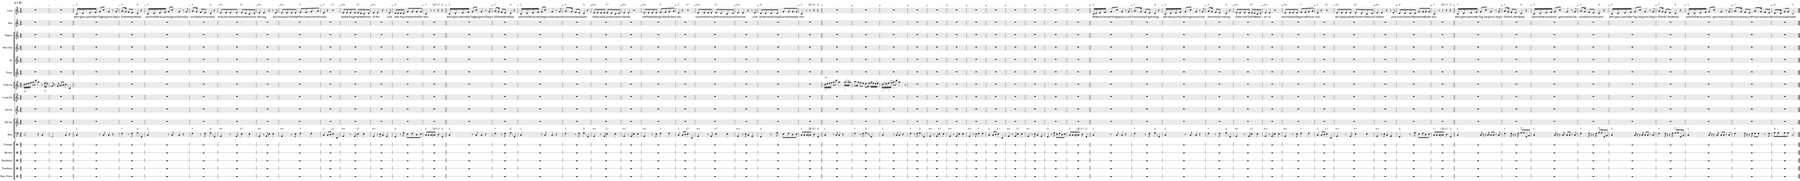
**kern	**kern	**kern	**kern	**kern	**kern	**harte	**kern	**kern	**kern	**kern	**kern	**kern	**kern	**kern	**kern	**kern	**text	**harte
*part16	*part15	*part14	*part13	*part12	*part11	*part11	*part10	*part9	*part8	*part7	*part6	*part5	*part4	*part3	*part2	*part1	*part1	*part1
*staff16	*staff15	*staff14	*staff13	*staff12	*staff11	*	*staff10	*staff9	*staff8	*staff7	*staff6	*staff5	*staff4	*staff3	*staff2	*staff1	*staff1	*
*I"Bass Drum	*I"Tamburin	*I"Holzblock	*I"Becken	*I"Triangel	*I"Bass	*	*I"Rh-Git	*I"Kl-Git	*I"Lead-Git	*I"VNI-Git	*I"Tenor	*I"Alt	*I"Mez-Sop	*I"Sopran	*I"Satz	*I"Lied	*	*
*I'B. Dr.	*I'Tamb.	*I'Hlz.bl.	*I'Bkn.	*I'Trgl.	*I'Bass	*	*I'Rh-G	*I'Kl-G	*I'Lead	*I'VNI	*I'T	*I'A	*I'Mzs	*I'S	*I'Satz	*I'L	*	*
*stria1	*stria1	*stria1	*stria1	*stria1	*	*	*	*	*	*	*	*	*	*	*	*	*	*
*clefX	*clefX	*clefX	*clefX	*clefX	*clefFv4	*	*clefGv2	*clefGv2	*clefGv2	*clefGv2	*clefGv2	*clefG2	*clefG2	*clefG2	*clefG2	*clefG2	*	*
*k[]	*k[]	*k[]	*k[]	*k[]	*k[]	*	*k[]	*k[]	*k[]	*k[]	*k[]	*k[]	*k[]	*k[]	*k[]	*k[]	*	*
*M4/4	*M4/4	*M4/4	*M4/4	*M4/4	*M4/4	*	*M4/4	*M4/4	*M4/4	*M4/4	*M4/4	*M4/4	*M4/4	*M4/4	*M4/4	*M4/4	*	*
*MM95	*MM95	*MM95	*MM95	*MM95	*MM95	*	*MM95	*MM95	*MM95	*MM95	*MM95	*MM95	*MM95	*MM95	*MM95	*MM95	*	*
=1	=1	=1	=1	=1	=1	=1	=1	=1	=1	=1	=1	=1	=1	=1	=1	=1	=1	=1
1r	1r	1r	1r	1r	2CC/	.	1r	1r	1r	16c<\LL	1r	1r	1r	1r	1r	1r	.	.
.	.	.	.	.	.	.	.	.	.	16d\	.	.	.	.	.	.	.	.
.	.	.	.	.	.	.	.	.	.	16e\	.	.	.	.	.	.	.	.
.	.	.	.	.	.	.	.	.	.	16f\JJ	.	.	.	.	.	.	.	.
.	.	.	.	.	.	.	.	.	.	8g\L	.	.	.	.	.	.	.	.
.	.	.	.	.	.	.	.	.	.	8cc\J	.	.	.	.	.	.	.	.
.	.	.	.	.	4r	.	.	.	.	4g\	.	.	.	.	.	.	.	.
.	.	.	.	.	4CC/	.	.	.	.	8r	.	.	.	.	.	.	.	.
.	.	.	.	.	.	.	.	.	.	(16e<\LL	.	.	.	.	.	.	.	.
.	.	.	.	.	.	.	.	.	.	16d\JJ)	.	.	.	.	.	.	.	.
=2	=2	=2	=2	=2	=2	=2	=2	=2	=2	=2	=2	=2	=2	=2	=2	=2	=2	=2
1r	1r	1r	1r	1r	2GGG/	.	1r	1r	1r	16G/	1r	1r	1r	1r	1r	1r	.	.
.	.	.	.	.	.	.	.	.	.	8r	.	.	.	.	.	.	.	.
.	.	.	.	.	.	.	.	.	.	16G/	.	.	.	.	.	.	.	.
.	.	.	.	.	.	.	.	.	.	8A/L	.	.	.	.	.	.	.	.
.	.	.	.	.	.	.	.	.	.	8B/J	.	.	.	.	.	.	.	.
.	.	.	.	.	4CC/	.	.	.	.	4c\	.	.	.	.	.	.	.	.
.	.	.	.	.	4r	.	.	.	.	4C/	.	.	.	.	.	.	.	.
=3||	=3||	=3||	=3||	=3||	=3||	=3||	=3||	=3||	=3||	=3||	=3||	=3||	=3||	=3||	=3||	=3||	=3||	=3||
!	!	!	!	!	!	!	!	!	!	!	!	!	!	!	!	!	!LO:LY:b	!
1r	1r	1r	1r	1r	4CC/	C:maj	1r	1r	1r	1r	1r	1r	1r	1r	1r	16c/LL	Mor-	C:maj
!	!	!	!	!	!	!	!	!	!	!	!	!	!	!	!	!	!LO:LY:b	!
.	.	.	.	.	.	.	.	.	.	.	.	.	.	.	.	16d/	-gens,	.
!	!	!	!	!	!	!	!	!	!	!	!	!	!	!	!	!	!LO:LY:b	!
.	.	.	.	.	.	.	.	.	.	.	.	.	.	.	.	16e/	wenn	.
!	!	!	!	!	!	!	!	!	!	!	!	!	!	!	!	!	!LO:LY:b	!
.	.	.	.	.	.	.	.	.	.	.	.	.	.	.	.	16f/JJ	der	.
!	!	!	!	!	!	!	!	!	!	!	!	!	!	!	!	!	!LO:LY:b	!
.	.	.	.	.	8r	.	.	.	.	.	.	.	.	.	.	8g/L	Tag	.
!	!	!	!	!	!	!	!	!	!	!	!	!	!	!	!	!	!LO:LY:b	!
.	.	.	.	.	8CC/	.	.	.	.	.	.	.	.	.	.	8cc/J	be-	.
!	!	!	!	!	!	!	!	!	!	!	!	!	!	!	!	!	!LO:LY:b	!
.	.	.	.	.	4CC/	.	.	.	.	.	.	.	.	.	.	4g/	-ginnt,	.
.	.	.	.	.	4r	.	.	.	.	.	.	.	.	.	.	8r	.	.
!	!	!	!	!	!	!	!	!	!	!	!	!	!	!	!	!	!LO:LY:b	!
.	.	.	.	.	.	.	.	.	.	.	.	.	.	.	.	8g/	fieg'n	.
=4	=4	=4	=4	=4	=4	=4	=4	=4	=4	=4	=4	=4	=4	=4	=4	=4	=4	=4
!	!	!	!	!	!	!	!	!	!	!	!	!	!	!	!	!	!LO:LY:b	!
1r	1r	1r	1r	1r	4FF\	F:maj	1r	1r	1r	1r	1r	1r	1r	1r	1r	8.a/L	El-	F:maj
!	!	!	!	!	!	!	!	!	!	!	!	!	!	!	!	!	!LO:LY:b	!
.	.	.	.	.	.	.	.	.	.	.	.	.	.	.	.	16g/Jk	-fen	.
!	!	!	!	!	!	!	!	!	!	!	!	!	!	!	!	!	!LO:LY:b	!
.	.	.	.	.	8r	.	.	.	.	.	.	.	.	.	.	8f/L	in	.
!	!	!	!	!	!	!	!	!	!	!	!	!	!	!	!	!	!LO:LY:b	!
.	.	.	.	.	8FF\	.	.	.	.	.	.	.	.	.	.	8e/J	den	.
!	!	!	!	!	!	!	!	!	!	!	!	!	!	!	!	!	!LO:LY:b	!
.	.	.	.	.	4GG\	G:maj	.	.	.	.	.	.	.	.	.	4d/	Wald,	G:maj
.	.	.	.	.	4GGG/	.	.	.	.	.	.	.	.	.	.	4r	.	.
=5	=5	=5	=5	=5	=5	=5	=5	=5	=5	=5	=5	=5	=5	=5	=5	=5	=5	=5
!	!	!	!	!	!	!	!	!	!	!	!	!	!	!	!	!	!LO:LY:b	!
1r	1r	1r	1r	1r	4CC/	C:maj	1r	1r	1r	1r	1r	1r	1r	1r	1r	16c/LL	sam-	C:maj
!	!	!	!	!	!	!	!	!	!	!	!	!	!	!	!	!	!LO:LY:b	!
.	.	.	.	.	.	.	.	.	.	.	.	.	.	.	.	16d/	-meln	.
!	!	!	!	!	!	!	!	!	!	!	!	!	!	!	!	!	!LO:LY:b	!
.	.	.	.	.	.	.	.	.	.	.	.	.	.	.	.	16e/	Kräu-	.
!	!	!	!	!	!	!	!	!	!	!	!	!	!	!	!	!	!LO:LY:b	!
.	.	.	.	.	.	.	.	.	.	.	.	.	.	.	.	16f/JJ	-ter	.
!	!	!	!	!	!	!	!	!	!	!	!	!	!	!	!	!	!LO:LY:b	!
.	.	.	.	.	8r	.	.	.	.	.	.	.	.	.	.	8g/L	ein	.
!	!	!	!	!	!	!	!	!	!	!	!	!	!	!	!	!	!LO:LY:b	!
.	.	.	.	.	8CC/	.	.	.	.	.	.	.	.	.	.	8cc/J	ge-	.
!	!	!	!	!	!	!	!	!	!	!	!	!	!	!	!	!	!LO:LY:b	!
.	.	.	.	.	4CC/	.	.	.	.	.	.	.	.	.	.	4g/	-schwind,	.
.	.	.	.	.	4r	.	.	.	.	.	.	.	.	.	.	8r	.	.
!	!	!	!	!	!	!	!	!	!	!	!	!	!	!	!	!	!LO:LY:b	!
.	.	.	.	.	.	.	.	.	.	.	.	.	.	.	.	8g/	be-	.
=6	=6	=6	=6	=6	=6	=6	=6	=6	=6	=6	=6	=6	=6	=6	=6	=6	=6	=6
!	!	!	!	!	!	!	!	!	!	!	!	!	!	!	!	!	!LO:LY:b	!
1r	1r	1r	1r	1r	4FF\	F:maj	1r	1r	1r	1r	1r	1r	1r	1r	1r	8.a/L	-vor	F:maj
!	!	!	!	!	!	!	!	!	!	!	!	!	!	!	!	!	!LO:LY:b	!
.	.	.	.	.	.	.	.	.	.	.	.	.	.	.	.	16g/Jk	die	.
!	!	!	!	!	!	!	!	!	!	!	!	!	!	!	!	!	!LO:LY:b	!
.	.	.	.	.	8r	.	.	.	.	.	.	.	.	.	.	8f/L	Son-	.
!	!	!	!	!	!	!	!	!	!	!	!	!	!	!	!	!	!LO:LY:b	!
.	.	.	.	.	8FF\	.	.	.	.	.	.	.	.	.	.	8e/J	-ne	.
!	!	!	!	!	!	!	!	!	!	!	!	!	!	!	!	!	!LO:LY:b	!
.	.	.	.	.	4GG\	G:maj	.	.	.	.	.	.	.	.	.	4d/	strahlt.	G:maj
.	.	.	.	.	4GGG/	.	.	.	.	.	.	.	.	.	.	4r	.	.
=7	=7	=7	=7	=7	=7	=7	=7	=7	=7	=7	=7	=7	=7	=7	=7	=7	=7	=7
!	!	!	!	!	!	!LO:H:kt=m	!	!	!	!	!	!	!	!	!	!	!LO:LY:b	!LO:H:kt=m
1r	1r	1r	1r	1r	4AAA/	A:min	1r	1r	1r	1r	1r	1r	1r	1r	1r	8e/L	Kräu-	A:min
!	!	!	!	!	!	!	!	!	!	!	!	!	!	!	!	!	!LO:LY:b	!
.	.	.	.	.	.	.	.	.	.	.	.	.	.	.	.	8e/	-ter	.
!	!	!	!	!	!	!	!	!	!	!	!	!	!	!	!	!	!LO:LY:b	!
.	.	.	.	.	8r	.	.	.	.	.	.	.	.	.	.	8e/	sam-	.
!	!	!	!	!	!	!	!	!	!	!	!	!	!	!	!	!	!LO:LY:b	!
.	.	.	.	.	8AAA/	.	.	.	.	.	.	.	.	.	.	8e/J	-meln	.
!	!	!	!	!	!	!LO:H:kt=7	!	!	!	!	!	!	!	!	!	!	!LO:LY:b	!LO:H:kt=7
.	.	.	.	.	4EE'\	E:7	.	.	.	.	.	.	.	.	.	8e/L	soll-	E:7
!	!	!	!	!	!	!	!	!	!	!	!	!	!	!	!	!	!LO:LY:b	!
.	.	.	.	.	.	.	.	.	.	.	.	.	.	.	.	8d/	-te	.
!	!	!	!	!	!	!	!	!	!	!	!	!	!	!	!	!	!LO:LY:b	!
.	.	.	.	.	4EE'\	.	.	.	.	.	.	.	.	.	.	8c/	man	.
!	!	!	!	!	!	!	!	!	!	!	!	!	!	!	!	!	!LO:LY:b	!
.	.	.	.	.	.	.	.	.	.	.	.	.	.	.	.	8d/J	vor	.
=8	=8	=8	=8	=8	=8	=8	=8	=8	=8	=8	=8	=8	=8	=8	=8	=8	=8	=8
!	!	!	!	!	!	!LO:H:kt=m	!	!	!	!	!	!	!	!	!	!	!LO:LY:b	!LO:H:kt=m
1r	1r	1r	1r	1r	4AAA/	A:min	1r	1r	1r	1r	1r	1r	1r	1r	1r	4e/	Mit-	A:min
!	!	!	!	!	!	!	!	!	!	!	!	!	!	!	!	!	!LO:LY:b	!
.	.	.	.	.	8r	.	.	.	.	.	.	.	.	.	.	4e/	-tag,	.
.	.	.	.	.	8AAA/	.	.	.	.	.	.	.	.	.	.	.	.	.
.	.	.	.	.	4EE'\	.	.	.	.	.	.	.	.	.	.	4r	.	.
.	.	.	.	.	4EE'\	.	.	.	.	.	.	.	.	.	.	8r	.	.
!	!	!	!	!	!	!	!	!	!	!	!	!	!	!	!	!	!LO:LY:b	!
.	.	.	.	.	.	.	.	.	.	.	.	.	.	.	.	8e/	doch	.
=9	=9	=9	=9	=9	=9	=9	=9	=9	=9	=9	=9	=9	=9	=9	=9	=9	=9	=9
!	!	!	!	!	!	!LO:H:kt=m	!	!	!	!	!	!	!	!	!	!	!LO:LY:b	!LO:H:kt=m
1r	1r	1r	1r	1r	4AAA/	A:min	1r	1r	1r	1r	1r	1r	1r	1r	1r	8e/L	nass	A:min
!	!	!	!	!	!	!	!	!	!	!	!	!	!	!	!	!	!LO:LY:b	!
.	.	.	.	.	.	.	.	.	.	.	.	.	.	.	.	8e/	dür-	.
!	!	!	!	!	!	!	!	!	!	!	!	!	!	!	!	!	!LO:LY:b	!
.	.	.	.	.	8r	.	.	.	.	.	.	.	.	.	.	8e/	-fen	.
!	!	!	!	!	!	!	!	!	!	!	!	!	!	!	!	!	!LO:LY:b	!
.	.	.	.	.	8EE\	.	.	.	.	.	.	.	.	.	.	8e/J	die	.
!	!	!	!	!	!	!	!	!	!	!	!	!	!	!	!	!	!LO:LY:b	!
.	.	.	.	.	4FF'\	F:maj	.	.	.	.	.	.	.	.	.	8f/L	Pflan-	F:maj
!	!	!	!	!	!	!	!	!	!	!	!	!	!	!	!	!	!LO:LY:b	!
.	.	.	.	.	.	.	.	.	.	.	.	.	.	.	.	8f/	-zen	.
!	!	!	!	!	!	!	!	!	!	!	!	!	!	!	!	!	!LO:LY:b	!
.	.	.	.	.	4FF'\	.	.	.	.	.	.	.	.	.	.	8g/	nicht	.
!	!	!	!	!	!	!	!	!	!	!	!	!	!	!	!	!	!LO:LY:b	!
.	.	.	.	.	.	.	.	.	.	.	.	.	.	.	.	8a/J	mehr	.
=10	=10	=10	=10	=10	=10	=10	=10	=10	=10	=10	=10	=10	=10	=10	=10	=10	=10	=10
!	!	!	!	!	!	!	!	!	!	!	!	!	!	!	!	!	!LO:LY:b	!
1r	1r	1r	1r	1r	4CC/	C:maj	1r	1r	1r	1r	1r	1r	1r	1r	1r	4e/	sein,	C:maj
.	.	.	.	.	8CC/L	.	.	.	.	.	.	.	.	.	.	4r	.	.
.	.	.	.	.	8DD/J	.	.	.	.	.	.	.	.	.	.	.	.	.
!	!	!	!	!	!	!LO:H:kt=7	!	!	!	!	!	!	!	!	!	!	!	!LO:H:kt=7
.	.	.	.	.	4EE'\	E:7	.	.	.	.	.	.	.	.	.	2r	.	E:7
.	.	.	.	.	4EEE'/	.	.	.	.	.	.	.	.	.	.	.	.	.
=11	=11	=11	=11	=11	=11	=11	=11	=11	=11	=11	=11	=11	=11	=11	=11	=11	=11	=11
!	!	!	!	!	!	!LO:H:kt=m	!	!	!	!	!	!	!	!	!	!	!LO:LY:b	!LO:H:kt=m
1r	1r	1r	1r	1r	4AAA/	A:min	1r	1r	1r	1r	1r	1r	1r	1r	1r	8e/L	das	A:min
!	!	!	!	!	!	!	!	!	!	!	!	!	!	!	!	!	!LO:LY:b	!
.	.	.	.	.	.	.	.	.	.	.	.	.	.	.	.	8e/	be-	.
!	!	!	!	!	!	!	!	!	!	!	!	!	!	!	!	!	!LO:LY:b	!
.	.	.	.	.	8r	.	.	.	.	.	.	.	.	.	.	8e/	-fol-	.
!	!	!	!	!	!	!	!	!	!	!	!	!	!	!	!	!	!LO:LY:b	!
.	.	.	.	.	8AAA/	.	.	.	.	.	.	.	.	.	.	8e/J	-gen	.
!	!	!	!	!	!	!LO:H:kt=7	!	!	!	!	!	!	!	!	!	!	!LO:LY:b	!LO:H:kt=7
.	.	.	.	.	4EE'\	E:7	.	.	.	.	.	.	.	.	.	8e/L	al-	E:7
!	!	!	!	!	!	!	!	!	!	!	!	!	!	!	!	!	!LO:LY:b	!
.	.	.	.	.	.	.	.	.	.	.	.	.	.	.	.	8d/	-le	.
!	!	!	!	!	!	!	!	!	!	!	!	!	!	!	!	!	!LO:LY:b	!
.	.	.	.	.	4EE'\	.	.	.	.	.	.	.	.	.	.	8c/	klei-	.
!	!	!	!	!	!	!	!	!	!	!	!	!	!	!	!	!	!LO:LY:b	!
.	.	.	.	.	.	.	.	.	.	.	.	.	.	.	.	8d/J	-nen	.
=12	=12	=12	=12	=12	=12	=12	=12	=12	=12	=12	=12	=12	=12	=12	=12	=12	=12	=12
!	!	!	!	!	!	!LO:H:kt=m	!	!	!	!	!	!	!	!	!	!	!LO:LY:b	!LO:H:kt=m
1r	1r	1r	1r	1r	4AAA/	A:min	1r	1r	1r	1r	1r	1r	1r	1r	1r	4e/	El-	A:min
!	!	!	!	!	!	!	!	!	!	!	!	!	!	!	!	!	!LO:LY:b	!
.	.	.	.	.	8r	.	.	.	.	.	.	.	.	.	.	4e/	-fen	.
.	.	.	.	.	8EE\	.	.	.	.	.	.	.	.	.	.	.	.	.
.	.	.	.	.	4CC'/	.	.	.	.	.	.	.	.	.	.	4r	.	.
.	.	.	.	.	4AAA'/	.	.	.	.	.	.	.	.	.	.	8r	.	.
!	!	!	!	!	!	!	!	!	!	!	!	!	!	!	!	!	!LO:LY:b	!
.	.	.	.	.	.	.	.	.	.	.	.	.	.	.	.	8e/	und	.
=13	=13	=13	=13	=13	=13	=13	=13	=13	=13	=13	=13	=13	=13	=13	=13	=13	=13	=13
!	!	!	!	!	!	!	!	!	!	!	!	!	!	!	!	!	!LO:LY:b	!
1r	1r	1r	1r	1r	4GGG/	G:maj	1r	1r	1r	1r	1r	1r	1r	1r	1r	8d/L	al-	G:maj
!	!	!	!	!	!	!	!	!	!	!	!	!	!	!	!	!	!LO:LY:b	!
.	.	.	.	.	.	.	.	.	.	.	.	.	.	.	.	8d/	-le	.
!	!	!	!	!	!	!	!	!	!	!	!	!	!	!	!	!	!LO:LY:b	!
.	.	.	.	.	8r	.	.	.	.	.	.	.	.	.	.	8d/	A-	.
!	!	!	!	!	!	!	!	!	!	!	!	!	!	!	!	!	!LO:LY:b	!
.	.	.	.	.	8GG'\	.	.	.	.	.	.	.	.	.	.	8d/J	-po-	.
!	!	!	!	!	!	!	!	!	!	!	!	!	!	!	!	!	!LO:LY:b	!
.	.	.	.	.	8EE\L	.	.	.	.	.	.	.	.	.	.	8g/L	-the-	.
!	!	!	!	!	!	!	!	!	!	!	!	!	!	!	!	!	!LO:LY:b	!
.	.	.	.	.	8FF\	.	.	.	.	.	.	.	.	.	.	8g/	-ken-	.
!	!	!	!	!	!	!	!	!	!	!	!	!	!	!	!	!	!LO:LY:b	!
.	.	.	.	.	8DD\	.	.	.	.	.	.	.	.	.	.	8g/	-hel-	.
!	!	!	!	!	!	!	!	!	!	!	!	!	!	!	!	!	!LO:LY:b	!
.	.	.	.	.	8EE\J	.	.	.	.	.	.	.	.	.	.	8g/J	-fer-	.
=14	=14	=14	=14	=14	=14	=14	=14	=14	=14	=14	=14	=14	=14	=14	=14	=14	=14	=14
!	!	!	!	!	!	!	!	!	!	!	!	!	!	!	!	!	!LO:LY:b	!
1r	1r	1r	1r	1r	8CC/L	C:maj	1r	1r	1r	1r	1r	1r	1r	1r	1r	4c/	-lein.	C:maj
.	.	.	.	.	8CC/	.	.	.	.	.	.	.	.	.	.	.	.	.
.	.	.	.	.	8CC/	.	.	.	.	.	.	.	.	.	.	8r	.	.
!	!	!	!	!	!	!LO:H:kt=7	!	!	!	!	!	!	!	!	!	!	!	!LO:H:kt=7
.	.	.	.	.	8CC#X/J	C#:7	.	.	.	.	.	.	.	.	.	8r	.	C#:7
!	!	!	!	!	!	!LO:H:kt=7	!	!	!	!	!	!	!	!	!	!	!	!LO:H:kt=7
.	.	.	.	.	4DD'\	D:7	.	.	.	.	.	.	.	.	.	4r	.	D:7
.	.	.	.	.	4GGG'/	G:maj	.	.	.	.	.	.	.	.	.	4r	.	G:maj
=15||	=15||	=15||	=15||	=15||	=15||	=15||	=15||	=15||	=15||	=15||	=15||	=15||	=15||	=15||	=15||	=15||	=15||	=15||
!	!	!	!	!	!	!	!	!	!	!	!	!	!	!	!	!	!LO:LY:b	!
1r	1r	1r	1r	1r	4CC/	C:maj	1r	1r	1r	1r	1r	1r	1r	1r	1r	16c/LL	Mor-	C:maj
!	!	!	!	!	!	!	!	!	!	!	!	!	!	!	!	!	!LO:LY:b	!
.	.	.	.	.	.	.	.	.	.	.	.	.	.	.	.	16d/	-gens,	.
!	!	!	!	!	!	!	!	!	!	!	!	!	!	!	!	!	!LO:LY:b	!
.	.	.	.	.	.	.	.	.	.	.	.	.	.	.	.	16e/	wenn	.
!	!	!	!	!	!	!	!	!	!	!	!	!	!	!	!	!	!LO:LY:b	!
.	.	.	.	.	.	.	.	.	.	.	.	.	.	.	.	16fn/JJ	der	.
!	!	!	!	!	!	!	!	!	!	!	!	!	!	!	!	!	!LO:LY:b	!
.	.	.	.	.	8r	.	.	.	.	.	.	.	.	.	.	8g/L	Tag	.
!	!	!	!	!	!	!	!	!	!	!	!	!	!	!	!	!	!LO:LY:b	!
.	.	.	.	.	8CC/	.	.	.	.	.	.	.	.	.	.	8cc/J	be-	.
!	!	!	!	!	!	!	!	!	!	!	!	!	!	!	!	!	!LO:LY:b	!
.	.	.	.	.	4CC/	.	.	.	.	.	.	.	.	.	.	4g/	-ginnt,	.
.	.	.	.	.	4r	.	.	.	.	.	.	.	.	.	.	8r	.	.
!	!	!	!	!	!	!	!	!	!	!	!	!	!	!	!	!	!LO:LY:b	!
.	.	.	.	.	.	.	.	.	.	.	.	.	.	.	.	8g/	flieg'n	.
=16	=16	=16	=16	=16	=16	=16	=16	=16	=16	=16	=16	=16	=16	=16	=16	=16	=16	=16
!	!	!	!	!	!	!	!	!	!	!	!	!	!	!	!	!	!LO:LY:b	!
1r	1r	1r	1r	1r	4FF\	F:maj	1r	1r	1r	1r	1r	1r	1r	1r	1r	8.a/L	El-	F:maj
!	!	!	!	!	!	!	!	!	!	!	!	!	!	!	!	!	!LO:LY:b	!
.	.	.	.	.	.	.	.	.	.	.	.	.	.	.	.	16g/Jk	-fen	.
!	!	!	!	!	!	!	!	!	!	!	!	!	!	!	!	!	!LO:LY:b	!
.	.	.	.	.	8r	.	.	.	.	.	.	.	.	.	.	8f/L	in	.
!	!	!	!	!	!	!	!	!	!	!	!	!	!	!	!	!	!LO:LY:b	!
.	.	.	.	.	8FF\	.	.	.	.	.	.	.	.	.	.	8e/J	den	.
!	!	!	!	!	!	!	!	!	!	!	!	!	!	!	!	!	!LO:LY:b	!
.	.	.	.	.	4GG\	G:maj	.	.	.	.	.	.	.	.	.	4d/	Wald,	G:maj
.	.	.	.	.	4GGG/	.	.	.	.	.	.	.	.	.	.	4r	.	.
=17	=17	=17	=17	=17	=17	=17	=17	=17	=17	=17	=17	=17	=17	=17	=17	=17	=17	=17
!	!	!	!	!	!	!	!	!	!	!	!	!	!	!	!	!	!LO:LY:b	!
1r	1r	1r	1r	1r	4CC/	C:maj	1r	1r	1r	1r	1r	1r	1r	1r	1r	16c/LL	sam-	C:maj
!	!	!	!	!	!	!	!	!	!	!	!	!	!	!	!	!	!LO:LY:b	!
.	.	.	.	.	.	.	.	.	.	.	.	.	.	.	.	16d/	-meln	.
!	!	!	!	!	!	!	!	!	!	!	!	!	!	!	!	!	!LO:LY:b	!
.	.	.	.	.	.	.	.	.	.	.	.	.	.	.	.	16e/	Kräu-	.
!	!	!	!	!	!	!	!	!	!	!	!	!	!	!	!	!	!LO:LY:b	!
.	.	.	.	.	.	.	.	.	.	.	.	.	.	.	.	16f/JJ	-ter	.
!	!	!	!	!	!	!	!	!	!	!	!	!	!	!	!	!	!LO:LY:b	!
.	.	.	.	.	8r	.	.	.	.	.	.	.	.	.	.	8g/L	ein	.
!	!	!	!	!	!	!	!	!	!	!	!	!	!	!	!	!	!LO:LY:b	!
.	.	.	.	.	8CC/	.	.	.	.	.	.	.	.	.	.	8cc/J	ge-	.
!	!	!	!	!	!	!	!	!	!	!	!	!	!	!	!	!	!LO:LY:b	!
.	.	.	.	.	4CC/	.	.	.	.	.	.	.	.	.	.	4g/	-schwind	.
.	.	.	.	.	4r	.	.	.	.	.	.	.	.	.	.	8r	.	.
!	!	!	!	!	!	!	!	!	!	!	!	!	!	!	!	!	!LO:LY:b	!
.	.	.	.	.	.	.	.	.	.	.	.	.	.	.	.	8g/	und	.
=18	=18	=18	=18	=18	=18	=18	=18	=18	=18	=18	=18	=18	=18	=18	=18	=18	=18	=18
!	!	!	!	!	!	!	!	!	!	!	!	!	!	!	!	!	!LO:LY:b	!
1r	1r	1r	1r	1r	4FF\	F:maj	1r	1r	1r	1r	1r	1r	1r	1r	1r	8.a/L	trock-	F:maj
!	!	!	!	!	!	!	!	!	!	!	!	!	!	!	!	!	!LO:LY:b	!
.	.	.	.	.	.	.	.	.	.	.	.	.	.	.	.	16g/Jk	-nen	.
!	!	!	!	!	!	!	!	!	!	!	!	!	!	!	!	!	!LO:LY:b	!
.	.	.	.	.	8r	.	.	.	.	.	.	.	.	.	.	8f/L	sie	.
!	!	!	!	!	!	!	!	!	!	!	!	!	!	!	!	!	!LO:LY:b	!
.	.	.	.	.	8FF\	.	.	.	.	.	.	.	.	.	.	8e/J	als-	.
!	!	!	!	!	!	!	!	!	!	!	!	!	!	!	!	!	!LO:LY:b	!
.	.	.	.	.	4GG\	G:maj	.	.	.	.	.	.	.	.	.	4d/	-bald.	G:maj
.	.	.	.	.	4GGG/	.	.	.	.	.	.	.	.	.	.	4r	.	.
=19	=19	=19	=19	=19	=19	=19	=19	=19	=19	=19	=19	=19	=19	=19	=19	=19	=19	=19
!	!	!	!	!	!	!LO:H:kt=m	!	!	!	!	!	!	!	!	!	!	!LO:LY:b	!LO:H:kt=m
1r	1r	1r	1r	1r	4AAA/	A:min	1r	1r	1r	1r	1r	1r	1r	1r	1r	8e/L	Vie-	A:min
!	!	!	!	!	!	!	!	!	!	!	!	!	!	!	!	!	!LO:LY:b	!
.	.	.	.	.	.	.	.	.	.	.	.	.	.	.	.	8e/	-le,	.
!	!	!	!	!	!	!	!	!	!	!	!	!	!	!	!	!	!LO:LY:b	!
.	.	.	.	.	8r	.	.	.	.	.	.	.	.	.	.	8e/	vie-	.
!	!	!	!	!	!	!	!	!	!	!	!	!	!	!	!	!	!LO:LY:b	!
.	.	.	.	.	8AAA/	.	.	.	.	.	.	.	.	.	.	8e/J	-le	.
!	!	!	!	!	!	!LO:H:kt=7	!	!	!	!	!	!	!	!	!	!	!LO:LY:b	!LO:H:kt=7
.	.	.	.	.	4EE'\	E:7	.	.	.	.	.	.	.	.	.	8e/L	ar-	E:7
!	!	!	!	!	!	!	!	!	!	!	!	!	!	!	!	!	!LO:LY:b	!
.	.	.	.	.	.	.	.	.	.	.	.	.	.	.	.	8d/	-beit-	.
!	!	!	!	!	!	!	!	!	!	!	!	!	!	!	!	!	!LO:LY:b	!
.	.	.	.	.	4EE'\	.	.	.	.	.	.	.	.	.	.	8c/	-sa-	.
!	!	!	!	!	!	!	!	!	!	!	!	!	!	!	!	!	!LO:LY:b	!
.	.	.	.	.	.	.	.	.	.	.	.	.	.	.	.	8d/J	-me	.
=20	=20	=20	=20	=20	=20	=20	=20	=20	=20	=20	=20	=20	=20	=20	=20	=20	=20	=20
!	!	!	!	!	!	!LO:H:kt=m	!	!	!	!	!	!	!	!	!	!	!LO:LY:b	!LO:H:kt=m
1r	1r	1r	1r	1r	4AAA/	A:min	1r	1r	1r	1r	1r	1r	1r	1r	1r	4e/	Hän-	A:min
!	!	!	!	!	!	!	!	!	!	!	!	!	!	!	!	!	!LO:LY:b	!
.	.	.	.	.	8r	.	.	.	.	.	.	.	.	.	.	4e/	-de	.
.	.	.	.	.	8AAA/	.	.	.	.	.	.	.	.	.	.	.	.	.
.	.	.	.	.	4EE'\	.	.	.	.	.	.	.	.	.	.	2r	.	.
.	.	.	.	.	4EE'\	.	.	.	.	.	.	.	.	.	.	.	.	.
=21	=21	=21	=21	=21	=21	=21	=21	=21	=21	=21	=21	=21	=21	=21	=21	=21	=21	=21
!	!	!	!	!	!	!LO:H:kt=m	!	!	!	!	!	!	!	!	!	!	!LO:LY:b	!LO:H:kt=m
1r	1r	1r	1r	1r	4AAA/	A:min	1r	1r	1r	1r	1r	1r	1r	1r	1r	8e/L	hel-	A:min
!	!	!	!	!	!	!	!	!	!	!	!	!	!	!	!	!	!LO:LY:b	!
.	.	.	.	.	.	.	.	.	.	.	.	.	.	.	.	8e/	-fen	.
!	!	!	!	!	!	!	!	!	!	!	!	!	!	!	!	!	!LO:LY:b	!
.	.	.	.	.	8r	.	.	.	.	.	.	.	.	.	.	8e/	bei	.
!	!	!	!	!	!	!	!	!	!	!	!	!	!	!	!	!	!LO:LY:b	!
.	.	.	.	.	8EE\	.	.	.	.	.	.	.	.	.	.	8e/J	der	.
!	!	!	!	!	!	!	!	!	!	!	!	!	!	!	!	!	!LO:LY:b	!
.	.	.	.	.	4FF'\	F:maj	.	.	.	.	.	.	.	.	.	8f/L	gro-	F:maj
!	!	!	!	!	!	!	!	!	!	!	!	!	!	!	!	!	!LO:LY:b	!
.	.	.	.	.	.	.	.	.	.	.	.	.	.	.	.	8f/	-ßen	.
!	!	!	!	!	!	!	!	!	!	!	!	!	!	!	!	!	!LO:LY:b	!
.	.	.	.	.	4FF'\	.	.	.	.	.	.	.	.	.	.	8g/	Ar-	.
!	!	!	!	!	!	!	!	!	!	!	!	!	!	!	!	!	!LO:LY:b	!
.	.	.	.	.	.	.	.	.	.	.	.	.	.	.	.	8a/J	-beit	.
=22	=22	=22	=22	=22	=22	=22	=22	=22	=22	=22	=22	=22	=22	=22	=22	=22	=22	=22
!	!	!	!	!	!	!	!	!	!	!	!	!	!	!	!	!	!LO:LY:b	!
1r	1r	1r	1r	1r	4CC/	C:maj	1r	1r	1r	1r	1r	1r	1r	1r	1r	4e/	mit,	C:maj
.	.	.	.	.	8CC/L	.	.	.	.	.	.	.	.	.	.	4r	.	.
.	.	.	.	.	8DD/J	.	.	.	.	.	.	.	.	.	.	.	.	.
!	!	!	!	!	!	!LO:H:kt=7	!	!	!	!	!	!	!	!	!	!	!	!LO:H:kt=7
.	.	.	.	.	4EE'\	E:7	.	.	.	.	.	.	.	.	.	2r	.	E:7
.	.	.	.	.	4EEE'/	.	.	.	.	.	.	.	.	.	.	.	.	.
=23	=23	=23	=23	=23	=23	=23	=23	=23	=23	=23	=23	=23	=23	=23	=23	=23	=23	=23
!	!	!	!	!	!	!LO:H:kt=m	!	!	!	!	!	!	!	!	!	!	!LO:LY:b	!LO:H:kt=m
1r	1r	1r	1r	1r	4AAA/	A:min	1r	1r	1r	1r	1r	1r	1r	1r	1r	8e/L	sam-	A:min
!	!	!	!	!	!	!	!	!	!	!	!	!	!	!	!	!	!LO:LY:b	!
.	.	.	.	.	.	.	.	.	.	.	.	.	.	.	.	8e/	-meln	.
!	!	!	!	!	!	!	!	!	!	!	!	!	!	!	!	!	!LO:LY:b	!
.	.	.	.	.	8r	.	.	.	.	.	.	.	.	.	.	8e/	A-	.
!	!	!	!	!	!	!	!	!	!	!	!	!	!	!	!	!	!LO:LY:b	!
.	.	.	.	.	8AAA/	.	.	.	.	.	.	.	.	.	.	8e/J	-nis,	.
!	!	!	!	!	!	!LO:H:kt=7	!	!	!	!	!	!	!	!	!	!	!LO:LY:b	!LO:H:kt=7
.	.	.	.	.	4EE'\	E:7	.	.	.	.	.	.	.	.	.	8e/L	Boh-	E:7
!	!	!	!	!	!	!	!	!	!	!	!	!	!	!	!	!	!LO:LY:b	!
.	.	.	.	.	.	.	.	.	.	.	.	.	.	.	.	8d/	-nen-	.
!	!	!	!	!	!	!	!	!	!	!	!	!	!	!	!	!	!LO:LY:b	!
.	.	.	.	.	4EE'\	.	.	.	.	.	.	.	.	.	.	8c/	-kraut	.
!	!	!	!	!	!	!	!	!	!	!	!	!	!	!	!	!	!LO:LY:b	!
.	.	.	.	.	.	.	.	.	.	.	.	.	.	.	.	8d/J	und	.
=24	=24	=24	=24	=24	=24	=24	=24	=24	=24	=24	=24	=24	=24	=24	=24	=24	=24	=24
!	!	!	!	!	!	!LO:H:kt=m	!	!	!	!	!	!	!	!	!	!	!LO:LY:b	!LO:H:kt=m
1r	1r	1r	1r	1r	4AAA/	A:min	1r	1r	1r	1r	1r	1r	1r	1r	1r	4e/	Fen-	A:min
!	!	!	!	!	!	!	!	!	!	!	!	!	!	!	!	!	!LO:LY:b	!
.	.	.	.	.	8r	.	.	.	.	.	.	.	.	.	.	4e/	-chel	.
.	.	.	.	.	8EE\	.	.	.	.	.	.	.	.	.	.	.	.	.
.	.	.	.	.	4CC'/	.	.	.	.	.	.	.	.	.	.	4r	.	.
.	.	.	.	.	4AAA'/	.	.	.	.	.	.	.	.	.	.	8r	.	.
!	!	!	!	!	!	!	!	!	!	!	!	!	!	!	!	!	!LO:LY:b	!
.	.	.	.	.	.	.	.	.	.	.	.	.	.	.	.	8e/	und	.
=25	=25	=25	=25	=25	=25	=25	=25	=25	=25	=25	=25	=25	=25	=25	=25	=25	=25	=25
!	!	!	!	!	!	!	!	!	!	!	!	!	!	!	!	!	!LO:LY:b	!
1r	1r	1r	1r	1r	4GGG/	G:maj	1r	1r	1r	1r	1r	1r	1r	1r	1r	8d/L	lin-	G:maj
!	!	!	!	!	!	!	!	!	!	!	!	!	!	!	!	!	!LO:LY:b	!
.	.	.	.	.	.	.	.	.	.	.	.	.	.	.	.	8d/	-dern	.
!	!	!	!	!	!	!	!	!	!	!	!	!	!	!	!	!	!LO:LY:b	!
.	.	.	.	.	8r	.	.	.	.	.	.	.	.	.	.	8d/	man-	.
!	!	!	!	!	!	!	!	!	!	!	!	!	!	!	!	!	!LO:LY:b	!
.	.	.	.	.	8GG'\	.	.	.	.	.	.	.	.	.	.	8d/J	-ches	.
!	!	!	!	!	!	!	!	!	!	!	!	!	!	!	!	!	!LO:LY:b	!
.	.	.	.	.	8EE\L	.	.	.	.	.	.	.	.	.	.	8g/L	Darm-	.
!	!	!	!	!	!	!	!	!	!	!	!	!	!	!	!	!	!LO:LY:b	!
.	.	.	.	.	8FF\	.	.	.	.	.	.	.	.	.	.	8g/	-lei-	.
!	!	!	!	!	!	!	!	!	!	!	!	!	!	!	!	!	!LO:LY:b	!
.	.	.	.	.	8DD\	.	.	.	.	.	.	.	.	.	.	8g/	-den	.
!	!	!	!	!	!	!	!	!	!	!	!	!	!	!	!	!	!LO:LY:b	!
.	.	.	.	.	8EE\J	.	.	.	.	.	.	.	.	.	.	8g/J	da-	.
=26	=26	=26	=26	=26	=26	=26	=26	=26	=26	=26	=26	=26	=26	=26	=26	=26	=26	=26
!	!	!	!	!	!	!	!	!	!	!	!	!	!	!	!	!	!LO:LY:b	!
1r	1r	1r	1r	1r	8CC/L	C:maj	1r	1r	1r	1r	1r	1r	1r	1r	1r	4c/	-mit.	C:maj
.	.	.	.	.	8CC/	.	.	.	.	.	.	.	.	.	.	.	.	.
.	.	.	.	.	8CC/	.	.	.	.	.	.	.	.	.	.	8r	.	.
!	!	!	!	!	!	!LO:H:kt=7	!	!	!	!	!	!	!	!	!	!	!	!LO:H:kt=7
.	.	.	.	.	8CC#X/J	C#:7	.	.	.	.	.	.	.	.	.	8r	.	C#:7
!	!	!	!	!	!	!LO:H:kt=7	!	!	!	!	!	!	!	!	!	!	!	!LO:H:kt=7
.	.	.	.	.	4DD'\	D:7	.	.	.	.	.	.	.	.	.	4r	.	D:7
.	.	.	.	.	4GGG'/	G:maj	.	.	.	.	.	.	.	.	.	4r	.	G:maj
=27||	=27||	=27||	=27||	=27||	=27||	=27||	=27||	=27||	=27||	=27||	=27||	=27||	=27||	=27||	=27||	=27||	=27||	=27||
1r	1r	1r	1r	1r	4CC/	C:maj	1r	1r	1r	16c<\LL	1r	1r	1r	1r	1r	1r	.	.
.	.	.	.	.	.	.	.	.	.	16d\	.	.	.	.	.	.	.	.
.	.	.	.	.	.	.	.	.	.	16e\	.	.	.	.	.	.	.	.
.	.	.	.	.	.	.	.	.	.	16f\JJ	.	.	.	.	.	.	.	.
.	.	.	.	.	8r	.	.	.	.	8g\L	.	.	.	.	.	.	.	.
.	.	.	.	.	8CC/	.	.	.	.	8cc\J	.	.	.	.	.	.	.	.
.	.	.	.	.	4CC/	.	.	.	.	4.g\	.	.	.	.	.	.	.	.
.	.	.	.	.	4r	.	.	.	.	.	.	.	.	.	.	.	.	.
.	.	.	.	.	.	.	.	.	.	(16g<\LL	.	.	.	.	.	.	.	.
.	.	.	.	.	.	.	.	.	.	16g#X\JJ)	.	.	.	.	.	.	.	.
=28	=28	=28	=28	=28	=28	=28	=28	=28	=28	=28	=28	=28	=28	=28	=28	=28	=28	=28
1r	1r	1r	1r	1r	4FF\	F:maj	1r	1r	1r	8.a\L	1r	1r	1r	1r	1r	1r	.	.
.	.	.	.	.	.	.	.	.	.	16g\Jk	.	.	.	.	.	.	.	.
.	.	.	.	.	8r	.	.	.	.	8f\L	.	.	.	.	.	.	.	.
.	.	.	.	.	8FF\	.	.	.	.	8e\J	.	.	.	.	.	.	.	.
.	.	.	.	.	4GG\	G:maj	.	.	.	8.d\L	.	.	.	.	.	.	.	.
.	.	.	.	.	.	.	.	.	.	(16e\Jk	.	.	.	.	.	.	.	.
.	.	.	.	.	4GGG/	.	.	.	.	16f\LL	.	.	.	.	.	.	.	.
.	.	.	.	.	.	.	.	.	.	16e\)	.	.	.	.	.	.	.	.
.	.	.	.	.	.	.	.	.	.	(16d\	.	.	.	.	.	.	.	.
.	.	.	.	.	.	.	.	.	.	16e\JJ)	.	.	.	.	.	.	.	.
=29	=29	=29	=29	=29	=29	=29	=29	=29	=29	=29	=29	=29	=29	=29	=29	=29	=29	=29
1r	1r	1r	1r	1r	4CC/	C:maj	1r	1r	1r	(16c<\LL	1r	1r	1r	1r	1r	1r	.	.
.	.	.	.	.	.	.	.	.	.	16d\)	.	.	.	.	.	.	.	.
.	.	.	.	.	.	.	.	.	.	(16e<\	.	.	.	.	.	.	.	.
.	.	.	.	.	.	.	.	.	.	16f\JJ	.	.	.	.	.	.	.	.
.	.	.	.	.	8r	.	.	.	.	8g<\L)	.	.	.	.	.	.	.	.
.	.	.	.	.	8CC/	.	.	.	.	8cc\J	.	.	.	.	.	.	.	.
.	.	.	.	.	4CC/	.	.	.	.	4.g\	.	.	.	.	.	.	.	.
.	.	.	.	.	4r	.	.	.	.	.	.	.	.	.	.	.	.	.
.	.	.	.	.	.	.	.	.	.	8r	.	.	.	.	.	.	.	.
=30	=30	=30	=30	=30	=30	=30	=30	=30	=30	=30	=30	=30	=30	=30	=30	=30	=30	=30
1r	1r	1r	1r	1r	4FF\	F:maj	1r	1r	1r	1r	1r	1r	1r	1r	1r	1r	.	.
.	.	.	.	.	8r	.	.	.	.	.	.	.	.	.	.	.	.	.
.	.	.	.	.	8FF\	.	.	.	.	.	.	.	.	.	.	.	.	.
.	.	.	.	.	4GG\	G:maj	.	.	.	.	.	.	.	.	.	.	.	.
.	.	.	.	.	4GGG/	.	.	.	.	.	.	.	.	.	.	.	.	.
=31	=31	=31	=31	=31	=31	=31	=31	=31	=31	=31	=31	=31	=31	=31	=31	=31	=31	=31
!	!	!	!	!	!	!LO:H:kt=m	!	!	!	!	!	!	!	!	!	!	!	!
1r	1r	1r	1r	1r	4AAA/	A:min	1r	1r	1r	1r	1r	1r	1r	1r	1r	1r	.	.
.	.	.	.	.	8r	.	.	.	.	.	.	.	.	.	.	.	.	.
.	.	.	.	.	8AAA/	.	.	.	.	.	.	.	.	.	.	.	.	.
!	!	!	!	!	!	!LO:H:kt=7	!	!	!	!	!	!	!	!	!	!	!	!
.	.	.	.	.	4EE'\	E:7	.	.	.	.	.	.	.	.	.	.	.	.
.	.	.	.	.	4EE'\	.	.	.	.	.	.	.	.	.	.	.	.	.
=32	=32	=32	=32	=32	=32	=32	=32	=32	=32	=32	=32	=32	=32	=32	=32	=32	=32	=32
!	!	!	!	!	!	!LO:H:kt=m	!	!	!	!	!	!	!	!	!	!	!	!
1r	1r	1r	1r	1r	4AAA/	A:min	1r	1r	1r	1r	1r	1r	1r	1r	1r	1r	.	.
.	.	.	.	.	8r	.	.	.	.	.	.	.	.	.	.	.	.	.
.	.	.	.	.	8AAA/	.	.	.	.	.	.	.	.	.	.	.	.	.
.	.	.	.	.	4EE'\	.	.	.	.	.	.	.	.	.	.	.	.	.
.	.	.	.	.	4EE'\	.	.	.	.	.	.	.	.	.	.	.	.	.
=33	=33	=33	=33	=33	=33	=33	=33	=33	=33	=33	=33	=33	=33	=33	=33	=33	=33	=33
!	!	!	!	!	!	!LO:H:kt=m	!	!	!	!	!	!	!	!	!	!	!	!
1r	1r	1r	1r	1r	4AAA/	A:min	1r	1r	1r	1r	1r	1r	1r	1r	1r	1r	.	.
.	.	.	.	.	8r	.	.	.	.	.	.	.	.	.	.	.	.	.
.	.	.	.	.	8EE\	.	.	.	.	.	.	.	.	.	.	.	.	.
.	.	.	.	.	4FF'\	F:maj	.	.	.	.	.	.	.	.	.	.	.	.
.	.	.	.	.	4FF'\	.	.	.	.	.	.	.	.	.	.	.	.	.
=34	=34	=34	=34	=34	=34	=34	=34	=34	=34	=34	=34	=34	=34	=34	=34	=34	=34	=34
1r	1r	1r	1r	1r	4CC/	C:maj	1r	1r	1r	1r	1r	1r	1r	1r	1r	1r	.	.
.	.	.	.	.	8CC/L	.	.	.	.	.	.	.	.	.	.	.	.	.
.	.	.	.	.	8DD/J	.	.	.	.	.	.	.	.	.	.	.	.	.
!	!	!	!	!	!	!LO:H:kt=7	!	!	!	!	!	!	!	!	!	!	!	!
.	.	.	.	.	4EE'\	E:7	.	.	.	.	.	.	.	.	.	.	.	.
.	.	.	.	.	4EEE/	.	.	.	.	.	.	.	.	.	.	.	.	.
=35	=35	=35	=35	=35	=35	=35	=35	=35	=35	=35	=35	=35	=35	=35	=35	=35	=35	=35
!	!	!	!	!	!	!LO:H:kt=m	!	!	!	!	!	!	!	!	!	!	!	!
1r	1r	1r	1r	1r	4AAA/	A:min	1r	1r	1r	1r	1r	1r	1r	1r	1r	1r	.	.
.	.	.	.	.	8r	.	.	.	.	.	.	.	.	.	.	.	.	.
.	.	.	.	.	8AAA/	.	.	.	.	.	.	.	.	.	.	.	.	.
!	!	!	!	!	!	!LO:H:kt=7	!	!	!	!	!	!	!	!	!	!	!	!
.	.	.	.	.	4EE'\	E:7	.	.	.	.	.	.	.	.	.	.	.	.
.	.	.	.	.	4EE'\	.	.	.	.	.	.	.	.	.	.	.	.	.
=36	=36	=36	=36	=36	=36	=36	=36	=36	=36	=36	=36	=36	=36	=36	=36	=36	=36	=36
!	!	!	!	!	!	!LO:H:kt=m	!	!	!	!	!	!	!	!	!	!	!	!
1r	1r	1r	1r	1r	4AAA/	A:min	1r	1r	1r	1r	1r	1r	1r	1r	1r	1r	.	.
.	.	.	.	.	8r	.	.	.	.	.	.	.	.	.	.	.	.	.
.	.	.	.	.	8EE\	.	.	.	.	.	.	.	.	.	.	.	.	.
.	.	.	.	.	4CC'/	.	.	.	.	.	.	.	.	.	.	.	.	.
.	.	.	.	.	4AAA'/	.	.	.	.	.	.	.	.	.	.	.	.	.
=37	=37	=37	=37	=37	=37	=37	=37	=37	=37	=37	=37	=37	=37	=37	=37	=37	=37	=37
1r	1r	1r	1r	1r	4GGG/	G:maj	1r	1r	1r	1r	1r	1r	1r	1r	1r	1r	.	.
.	.	.	.	.	8r	.	.	.	.	.	.	.	.	.	.	.	.	.
.	.	.	.	.	8GG'\	.	.	.	.	.	.	.	.	.	.	.	.	.
.	.	.	.	.	8EE\L	.	.	.	.	.	.	.	.	.	.	.	.	.
.	.	.	.	.	8FF\	.	.	.	.	.	.	.	.	.	.	.	.	.
.	.	.	.	.	8DD\	.	.	.	.	.	.	.	.	.	.	.	.	.
.	.	.	.	.	8EE\J	.	.	.	.	.	.	.	.	.	.	.	.	.
=38	=38	=38	=38	=38	=38	=38	=38	=38	=38	=38	=38	=38	=38	=38	=38	=38	=38	=38
1r	1r	1r	1r	1r	8CC/L	C:maj	1r	1r	1r	1r	1r	1r	1r	1r	1r	1r	.	.
.	.	.	.	.	8CC/	.	.	.	.	.	.	.	.	.	.	.	.	.
.	.	.	.	.	8CC/	.	.	.	.	.	.	.	.	.	.	.	.	.
!	!	!	!	!	!	!LO:H:kt=7	!	!	!	!	!	!	!	!	!	!	!	!
.	.	.	.	.	8CC#X/J	C#:7	.	.	.	.	.	.	.	.	.	.	.	.
!	!	!	!	!	!	!LO:H:kt=7	!	!	!	!	!	!	!	!	!	!	!	!
.	.	.	.	.	4DD'\	D:7	.	.	.	.	.	.	.	.	.	.	.	.
.	.	.	.	.	4GGG'/	G:maj	.	.	.	.	.	.	.	.	.	.	.	.
=39||	=39||	=39||	=39||	=39||	=39||	=39||	=39||	=39||	=39||	=39||	=39||	=39||	=39||	=39||	=39||	=39||	=39||	=39||
!	!	!	!	!	!	!	!	!	!	!	!	!	!	!	!	!	!LO:LY:b	!
1r	1r	1r	1r	1r	4CC/	C:maj	1r	1r	1r	1r	1r	1r	1r	1r	1r	16c/LL	Al-	C:maj
!	!	!	!	!	!	!	!	!	!	!	!	!	!	!	!	!	!LO:LY:b	!
.	.	.	.	.	.	.	.	.	.	.	.	.	.	.	.	16d/	-le	.
!	!	!	!	!	!	!	!	!	!	!	!	!	!	!	!	!	!LO:LY:b	!
.	.	.	.	.	.	.	.	.	.	.	.	.	.	.	.	16e/	Kräu-	.
!	!	!	!	!	!	!	!	!	!	!	!	!	!	!	!	!	!LO:LY:b	!
.	.	.	.	.	.	.	.	.	.	.	.	.	.	.	.	16f/JJ	-ter	.
!	!	!	!	!	!	!	!	!	!	!	!	!	!	!	!	!	!LO:LY:b	!
.	.	.	.	.	8r	.	.	.	.	.	.	.	.	.	.	8g/L	werd'n	.
!	!	!	!	!	!	!	!	!	!	!	!	!	!	!	!	!	!LO:LY:b	!
.	.	.	.	.	8CC/	.	.	.	.	.	.	.	.	.	.	8cc/J	ge-	.
!	!	!	!	!	!	!	!	!	!	!	!	!	!	!	!	!	!LO:LY:b	!
.	.	.	.	.	4CC/	.	.	.	.	.	.	.	.	.	.	4g/	-putzt,	.
.	.	.	.	.	4r	.	.	.	.	.	.	.	.	.	.	8r	.	.
!	!	!	!	!	!	!	!	!	!	!	!	!	!	!	!	!	!LO:LY:b	!
.	.	.	.	.	.	.	.	.	.	.	.	.	.	.	.	8g/	zum	.
=40	=40	=40	=40	=40	=40	=40	=40	=40	=40	=40	=40	=40	=40	=40	=40	=40	=40	=40
!	!	!	!	!	!	!	!	!	!	!	!	!	!	!	!	!	!LO:LY:b	!
1r	1r	1r	1r	1r	4FF\	F:maj	1r	1r	1r	1r	1r	1r	1r	1r	1r	8.a/L	Trock-	F:maj
!	!	!	!	!	!	!	!	!	!	!	!	!	!	!	!	!	!LO:LY:b	!
.	.	.	.	.	.	.	.	.	.	.	.	.	.	.	.	16g/Jk	-nen	.
!	!	!	!	!	!	!	!	!	!	!	!	!	!	!	!	!	!LO:LY:b	!
.	.	.	.	.	8r	.	.	.	.	.	.	.	.	.	.	8f/L	auf-	.
!	!	!	!	!	!	!	!	!	!	!	!	!	!	!	!	!	!LO:LY:b	!
.	.	.	.	.	8FF\	.	.	.	.	.	.	.	.	.	.	8e/J	-ge-	.
!	!	!	!	!	!	!	!	!	!	!	!	!	!	!	!	!	!LO:LY:b	!
.	.	.	.	.	4GG\	G:maj	.	.	.	.	.	.	.	.	.	4d/	-hängt,	G:maj
.	.	.	.	.	4GGG/	.	.	.	.	.	.	.	.	.	.	4r	.	.
=41	=41	=41	=41	=41	=41	=41	=41	=41	=41	=41	=41	=41	=41	=41	=41	=41	=41	=41
!	!	!	!	!	!	!	!	!	!	!	!	!	!	!	!	!	!LO:LY:b	!
1r	1r	1r	1r	1r	4CC/	C:maj	1r	1r	1r	1r	1r	1r	1r	1r	1r	16c/LL	wer-	C:maj
!	!	!	!	!	!	!	!	!	!	!	!	!	!	!	!	!	!LO:LY:b	!
.	.	.	.	.	.	.	.	.	.	.	.	.	.	.	.	16d/	-den	.
!	!	!	!	!	!	!	!	!	!	!	!	!	!	!	!	!	!LO:LY:b	!
.	.	.	.	.	.	.	.	.	.	.	.	.	.	.	.	16e/	auch	.
!	!	!	!	!	!	!	!	!	!	!	!	!	!	!	!	!	!LO:LY:b	!
.	.	.	.	.	.	.	.	.	.	.	.	.	.	.	.	16f/JJ	zu-	.
!	!	!	!	!	!	!	!	!	!	!	!	!	!	!	!	!	!LO:LY:b	!
.	.	.	.	.	8r	.	.	.	.	.	.	.	.	.	.	8g/L	-recht-	.
!	!	!	!	!	!	!	!	!	!	!	!	!	!	!	!	!	!LO:LY:b	!
.	.	.	.	.	8CC/	.	.	.	.	.	.	.	.	.	.	8cc/J	-ge-	.
!	!	!	!	!	!	!	!	!	!	!	!	!	!	!	!	!	!LO:LY:b	!
.	.	.	.	.	4CC/	.	.	.	.	.	.	.	.	.	.	4g/	-stutzt,	.
.	.	.	.	.	4r	.	.	.	.	.	.	.	.	.	.	8r	.	.
!	!	!	!	!	!	!	!	!	!	!	!	!	!	!	!	!	!LO:LY:b	!
.	.	.	.	.	.	.	.	.	.	.	.	.	.	.	.	8g/	mit	.
=42	=42	=42	=42	=42	=42	=42	=42	=42	=42	=42	=42	=42	=42	=42	=42	=42	=42	=42
!	!	!	!	!	!	!	!	!	!	!	!	!	!	!	!	!	!LO:LY:b	!
1r	1r	1r	1r	1r	4FF\	F:maj	1r	1r	1r	1r	1r	1r	1r	1r	1r	8.a/L	Al-	F:maj
!	!	!	!	!	!	!	!	!	!	!	!	!	!	!	!	!	!LO:LY:b	!
.	.	.	.	.	.	.	.	.	.	.	.	.	.	.	.	16g/Jk	-ko-	.
!	!	!	!	!	!	!	!	!	!	!	!	!	!	!	!	!	!LO:LY:b	!
.	.	.	.	.	8r	.	.	.	.	.	.	.	.	.	.	8f/L	-hol	.
!	!	!	!	!	!	!	!	!	!	!	!	!	!	!	!	!	!LO:LY:b	!
.	.	.	.	.	8FF\	.	.	.	.	.	.	.	.	.	.	8e/J	ver-	.
!	!	!	!	!	!	!	!	!	!	!	!	!	!	!	!	!	!LO:LY:b	!
.	.	.	.	.	4GG\	G:maj	.	.	.	.	.	.	.	.	.	4d/	-mengt.	G:maj
.	.	.	.	.	4GGG/	.	.	.	.	.	.	.	.	.	.	4r	.	.
=43	=43	=43	=43	=43	=43	=43	=43	=43	=43	=43	=43	=43	=43	=43	=43	=43	=43	=43
!	!	!	!	!	!	!LO:H:kt=m	!	!	!	!	!	!	!	!	!	!	!LO:LY:b	!LO:H:kt=m
1r	1r	1r	1r	1r	4AAA/	A:min	1r	1r	1r	1r	1r	1r	1r	1r	1r	8e/L	O-	A:min
!	!	!	!	!	!	!	!	!	!	!	!	!	!	!	!	!	!LO:LY:b	!
.	.	.	.	.	.	.	.	.	.	.	.	.	.	.	.	8e/	-ber-	.
!	!	!	!	!	!	!	!	!	!	!	!	!	!	!	!	!	!LO:LY:b	!
.	.	.	.	.	8r	.	.	.	.	.	.	.	.	.	.	8e/	-che-	.
!	!	!	!	!	!	!	!	!	!	!	!	!	!	!	!	!	!LO:LY:b	!
.	.	.	.	.	8AAA/	.	.	.	.	.	.	.	.	.	.	8e/J	-fin	.
!	!	!	!	!	!	!LO:H:kt=7	!	!	!	!	!	!	!	!	!	!	!LO:LY:b	!LO:H:kt=7
.	.	.	.	.	4EE'\	E:7	.	.	.	.	.	.	.	.	.	8e/L	El-	E:7
!	!	!	!	!	!	!	!	!	!	!	!	!	!	!	!	!	!LO:LY:b	!
.	.	.	.	.	.	.	.	.	.	.	.	.	.	.	.	8d/	-fe	.
!	!	!	!	!	!	!	!	!	!	!	!	!	!	!	!	!	!LO:LY:b	!
.	.	.	.	.	4EE'\	.	.	.	.	.	.	.	.	.	.	8c/	Ma-	.
!	!	!	!	!	!	!	!	!	!	!	!	!	!	!	!	!	!LO:LY:b	!
.	.	.	.	.	.	.	.	.	.	.	.	.	.	.	.	8d/J	-ri-	.
=44	=44	=44	=44	=44	=44	=44	=44	=44	=44	=44	=44	=44	=44	=44	=44	=44	=44	=44
!	!	!	!	!	!	!LO:H:kt=m	!	!	!	!	!	!	!	!	!	!	!LO:LY:b	!LO:H:kt=m
1r	1r	1r	1r	1r	4AAA/	A:min	1r	1r	1r	1r	1r	1r	1r	1r	1r	4e/	-et-	A:min
!	!	!	!	!	!	!	!	!	!	!	!	!	!	!	!	!	!LO:LY:b	!
.	.	.	.	.	8r	.	.	.	.	.	.	.	.	.	.	4e/	-ta	.
.	.	.	.	.	8AAA/	.	.	.	.	.	.	.	.	.	.	.	.	.
.	.	.	.	.	4EE'\	.	.	.	.	.	.	.	.	.	.	2r	.	.
.	.	.	.	.	4EE'\	.	.	.	.	.	.	.	.	.	.	.	.	.
=45	=45	=45	=45	=45	=45	=45	=45	=45	=45	=45	=45	=45	=45	=45	=45	=45	=45	=45
!	!	!	!	!	!	!LO:H:kt=m	!	!	!	!	!	!	!	!	!	!	!LO:LY:b	!LO:H:kt=m
1r	1r	1r	1r	1r	4AAA/	A:min	1r	1r	1r	1r	1r	1r	1r	1r	1r	8e/L	wacht	A:min
!	!	!	!	!	!	!	!	!	!	!	!	!	!	!	!	!	!LO:LY:b	!
.	.	.	.	.	.	.	.	.	.	.	.	.	.	.	.	8e/	ü-	.
!	!	!	!	!	!	!	!	!	!	!	!	!	!	!	!	!	!LO:LY:b	!
.	.	.	.	.	8r	.	.	.	.	.	.	.	.	.	.	8e/	-ber	.
!	!	!	!	!	!	!	!	!	!	!	!	!	!	!	!	!	!LO:LY:b	!
.	.	.	.	.	8EE\	.	.	.	.	.	.	.	.	.	.	8e/J	die	.
!	!	!	!	!	!	!	!	!	!	!	!	!	!	!	!	!	!LO:LY:b	!
.	.	.	.	.	4FF'\	F:maj	.	.	.	.	.	.	.	.	.	8f/L	gan-	F:maj
!	!	!	!	!	!	!	!	!	!	!	!	!	!	!	!	!	!LO:LY:b	!
.	.	.	.	.	.	.	.	.	.	.	.	.	.	.	.	8f/	-ze	.
!	!	!	!	!	!	!	!	!	!	!	!	!	!	!	!	!	!LO:LY:b	!
.	.	.	.	.	4FF'\	.	.	.	.	.	.	.	.	.	.	8g/	Pro-	.
!	!	!	!	!	!	!	!	!	!	!	!	!	!	!	!	!	!LO:LY:b	!
.	.	.	.	.	.	.	.	.	.	.	.	.	.	.	.	8a/J	-ze-	.
=46	=46	=46	=46	=46	=46	=46	=46	=46	=46	=46	=46	=46	=46	=46	=46	=46	=46	=46
!	!	!	!	!	!	!	!	!	!	!	!	!	!	!	!	!	!LO:LY:b	!
1r	1r	1r	1r	1r	4CC/	C:maj	1r	1r	1r	1r	1r	1r	1r	1r	1r	4e/	-dur,	C:maj
.	.	.	.	.	8CC/L	.	.	.	.	.	.	.	.	.	.	4r	.	.
.	.	.	.	.	8DD/J	.	.	.	.	.	.	.	.	.	.	.	.	.
!	!	!	!	!	!	!LO:H:kt=7	!	!	!	!	!	!	!	!	!	!	!	!LO:H:kt=7
.	.	.	.	.	4EE'\	E:7	.	.	.	.	.	.	.	.	.	2r	.	E:7
.	.	.	.	.	4EEE/	.	.	.	.	.	.	.	.	.	.	.	.	.
=47	=47	=47	=47	=47	=47	=47	=47	=47	=47	=47	=47	=47	=47	=47	=47	=47	=47	=47
!	!	!	!	!	!	!LO:H:kt=m	!	!	!	!	!	!	!	!	!	!	!LO:LY:b	!LO:H:kt=m
1r	1r	1r	1r	1r	4AAA/	A:min	1r	1r	1r	1r	1r	1r	1r	1r	1r	8e/L	fer-	A:min
!	!	!	!	!	!	!	!	!	!	!	!	!	!	!	!	!	!LO:LY:b	!
.	.	.	.	.	.	.	.	.	.	.	.	.	.	.	.	8e/	-tigt	.
!	!	!	!	!	!	!	!	!	!	!	!	!	!	!	!	!	!LO:LY:b	!
.	.	.	.	.	8r	.	.	.	.	.	.	.	.	.	.	8e/	aus	.
!	!	!	!	!	!	!	!	!	!	!	!	!	!	!	!	!	!LO:LY:b	!
.	.	.	.	.	8AAA/	.	.	.	.	.	.	.	.	.	.	8e/J	den	.
!	!	!	!	!	!	!LO:H:kt=7	!	!	!	!	!	!	!	!	!	!	!LO:LY:b	!LO:H:kt=7
.	.	.	.	.	4EE'\	E:7	.	.	.	.	.	.	.	.	.	8e/L	Kräu-	E:7
!	!	!	!	!	!	!	!	!	!	!	!	!	!	!	!	!	!LO:LY:b	!
.	.	.	.	.	.	.	.	.	.	.	.	.	.	.	.	8d/	-tern	.
!	!	!	!	!	!	!	!	!	!	!	!	!	!	!	!	!	!LO:LY:b	!
.	.	.	.	.	4EE'\	.	.	.	.	.	.	.	.	.	.	8c/	Tees	.
!	!	!	!	!	!	!	!	!	!	!	!	!	!	!	!	!	!LO:LY:b	!
.	.	.	.	.	.	.	.	.	.	.	.	.	.	.	.	8d/J	und	.
=48	=48	=48	=48	=48	=48	=48	=48	=48	=48	=48	=48	=48	=48	=48	=48	=48	=48	=48
!	!	!	!	!	!	!LO:H:kt=m	!	!	!	!	!	!	!	!	!	!	!LO:LY:b	!LO:H:kt=m
1r	1r	1r	1r	1r	4AAA/	A:min	1r	1r	1r	1r	1r	1r	1r	1r	1r	4e/	Sal-	A:min
!	!	!	!	!	!	!	!	!	!	!	!	!	!	!	!	!	!LO:LY:b	!
.	.	.	.	.	8r	.	.	.	.	.	.	.	.	.	.	4e/	-ben	.
.	.	.	.	.	8EE\	.	.	.	.	.	.	.	.	.	.	.	.	.
.	.	.	.	.	4CC'/	.	.	.	.	.	.	.	.	.	.	4r	.	.
.	.	.	.	.	4AAA'/	.	.	.	.	.	.	.	.	.	.	8r	.	.
!	!	!	!	!	!	!	!	!	!	!	!	!	!	!	!	!	!LO:LY:b	!
.	.	.	.	.	.	.	.	.	.	.	.	.	.	.	.	8e/	und	.
=49	=49	=49	=49	=49	=49	=49	=49	=49	=49	=49	=49	=49	=49	=49	=49	=49	=49	=49
!	!	!	!	!	!	!	!	!	!	!	!	!	!	!	!	!	!LO:LY:b	!
1r	1r	1r	1r	1r	4GGG/	G:maj	1r	1r	1r	1r	1r	1r	1r	1r	1r	8d/L	man-	G:maj
!	!	!	!	!	!	!	!	!	!	!	!	!	!	!	!	!	!LO:LY:b	!
.	.	.	.	.	.	.	.	.	.	.	.	.	.	.	.	8d/	-che	.
!	!	!	!	!	!	!	!	!	!	!	!	!	!	!	!	!	!LO:LY:b	!
.	.	.	.	.	8r	.	.	.	.	.	.	.	.	.	.	8d/	recht	.
!	!	!	!	!	!	!	!	!	!	!	!	!	!	!	!	!	!LO:LY:b	!
.	.	.	.	.	8GG'\	.	.	.	.	.	.	.	.	.	.	8d/J	be-	.
!	!	!	!	!	!	!	!	!	!	!	!	!	!	!	!	!	!LO:LY:b	!
.	.	.	.	.	8EE\L	.	.	.	.	.	.	.	.	.	.	8g/L	-lieb-	.
!	!	!	!	!	!	!	!	!	!	!	!	!	!	!	!	!	!LO:LY:b	!
.	.	.	.	.	8FF\	.	.	.	.	.	.	.	.	.	.	8g/	-te	.
!	!	!	!	!	!	!	!	!	!	!	!	!	!	!	!	!	!LO:LY:b	!
.	.	.	.	.	8DD\	.	.	.	.	.	.	.	.	.	.	8g/	Ba-	.
!	!	!	!	!	!	!	!	!	!	!	!	!	!	!	!	!	!LO:LY:b	!
.	.	.	.	.	8EE\J	.	.	.	.	.	.	.	.	.	.	8g/J	-de-	.
=50	=50	=50	=50	=50	=50	=50	=50	=50	=50	=50	=50	=50	=50	=50	=50	=50	=50	=50
!	!	!	!	!	!	!	!	!	!	!	!	!	!	!	!	!	!LO:LY:b	!
1r	1r	1r	1r	1r	8CC/L	C:maj	1r	1r	1r	1r	1r	1r	1r	1r	1r	4c/	-kur.	C:maj
.	.	.	.	.	8CC/	.	.	.	.	.	.	.	.	.	.	.	.	.
.	.	.	.	.	8CC/	.	.	.	.	.	.	.	.	.	.	8r	.	.
!	!	!	!	!	!	!LO:H:kt=7	!	!	!	!	!	!	!	!	!	!	!	!LO:H:kt=7
.	.	.	.	.	8CC#X/J	C#:7	.	.	.	.	.	.	.	.	.	8r	.	C#:7
!	!	!	!	!	!	!LO:H:kt=7	!	!	!	!	!	!	!	!	!	!	!	!LO:H:kt=7
.	.	.	.	.	4DD'\	D:7	.	.	.	.	.	.	.	.	.	4r	.	D:7
.	.	.	.	.	4GGG'/	G:maj	.	.	.	.	.	.	.	.	.	4r	.	G:maj
=51||	=51||	=51||	=51||	=51||	=51||	=51||	=51||	=51||	=51||	=51||	=51||	=51||	=51||	=51||	=51||	=51||	=51||	=51||
!	!	!	!	!	!	!	!	!	!	!	!	!	!	!	!	!	!LO:LY:b	!
1r	1r	1r	1r	1r	4CC/	C:maj	1r	1r	1r	1r	1r	1r	1r	1r	1r	16c/LL	Mor-	C:maj
!	!	!	!	!	!	!	!	!	!	!	!	!	!	!	!	!	!LO:LY:b	!
.	.	.	.	.	.	.	.	.	.	.	.	.	.	.	.	16d/	-gens,	.
!	!	!	!	!	!	!	!	!	!	!	!	!	!	!	!	!	!LO:LY:b	!
.	.	.	.	.	.	.	.	.	.	.	.	.	.	.	.	16e/	wenn	.
!	!	!	!	!	!	!	!	!	!	!	!	!	!	!	!	!	!LO:LY:b	!
.	.	.	.	.	.	.	.	.	.	.	.	.	.	.	.	16fn/JJ	der	.
!	!	!	!	!	!	!	!	!	!	!	!	!	!	!	!	!	!LO:LY:b	!
.	.	.	.	.	16CC/	.	.	.	.	.	.	.	.	.	.	8g/L	Tag	.
.	.	.	.	.	16r	.	.	.	.	.	.	.	.	.	.	.	.	.
!	!	!	!	!	!	!	!	!	!	!	!	!	!	!	!	!	!LO:LY:b	!
.	.	.	.	.	16r	.	.	.	.	.	.	.	.	.	.	8cc/J	be-	.
.	.	.	.	.	16CC/	.	.	.	.	.	.	.	.	.	.	.	.	.
!	!	!	!	!	!	!	!	!	!	!	!	!	!	!	!	!	!LO:LY:b	!
.	.	.	.	.	8CC/L	.	.	.	.	.	.	.	.	.	.	4g/	-ginnt,	.
.	.	.	.	.	8CC/J	.	.	.	.	.	.	.	.	.	.	.	.	.
.	.	.	.	.	8r	.	.	.	.	.	.	.	.	.	.	8r	.	.
!	!	!	!	!	!	!	!	!	!	!	!	!	!	!	!	!	!LO:LY:b	!
.	.	.	.	.	8CC/	.	.	.	.	.	.	.	.	.	.	8g/	fieg'n	.
=52	=52	=52	=52	=52	=52	=52	=52	=52	=52	=52	=52	=52	=52	=52	=52	=52	=52	=52
!	!	!	!	!	!	!	!	!	!	!	!	!	!	!	!	!	!LO:LY:b	!
1r	1r	1r	1r	1r	4FF\	F:maj	1r	1r	1r	1r	1r	1r	1r	1r	1r	8.a/L	El-	F:maj
!	!	!	!	!	!	!	!	!	!	!	!	!	!	!	!	!	!LO:LY:b	!
.	.	.	.	.	.	.	.	.	.	.	.	.	.	.	.	16g/Jk	-fen	.
!	!	!	!	!	!	!	!	!	!	!	!	!	!	!	!	!	!LO:LY:b	!
.	.	.	.	.	16FF\	.	.	.	.	.	.	.	.	.	.	8f/L	in	.
.	.	.	.	.	16r	.	.	.	.	.	.	.	.	.	.	.	.	.
!	!	!	!	!	!	!	!	!	!	!	!	!	!	!	!	!	!LO:LY:b	!
.	.	.	.	.	16r	.	.	.	.	.	.	.	.	.	.	8e/J	den	.
.	.	.	.	.	16FF\	.	.	.	.	.	.	.	.	.	.	.	.	.
!	!	!	!	!	!	!	!	!	!	!	!	!	!	!	!	!	!LO:LY:b	!
.	.	.	.	.	8GG/L	G:maj	.	.	.	.	.	.	.	.	.	4d/	Wald,	G:maj
.	.	.	.	.	8GG/	.	.	.	.	.	.	.	.	.	.	.	.	.
.	.	.	.	.	8GGG/	.	.	.	.	.	.	.	.	.	.	4r	.	.
.	.	.	.	.	8BBB/J	.	.	.	.	.	.	.	.	.	.	.	.	.
=53	=53	=53	=53	=53	=53	=53	=53	=53	=53	=53	=53	=53	=53	=53	=53	=53	=53	=53
!	!	!	!	!	!	!	!	!	!	!	!	!	!	!	!	!	!LO:LY:b	!
1r	1r	1r	1r	1r	4CC/	C:maj	1r	1r	1r	1r	1r	1r	1r	1r	1r	16c/LL	sam-	C:maj
!	!	!	!	!	!	!	!	!	!	!	!	!	!	!	!	!	!LO:LY:b	!
.	.	.	.	.	.	.	.	.	.	.	.	.	.	.	.	16d/	-meln	.
!	!	!	!	!	!	!	!	!	!	!	!	!	!	!	!	!	!LO:LY:b	!
.	.	.	.	.	.	.	.	.	.	.	.	.	.	.	.	16e/	Kräu-	.
!	!	!	!	!	!	!	!	!	!	!	!	!	!	!	!	!	!LO:LY:b	!
.	.	.	.	.	.	.	.	.	.	.	.	.	.	.	.	16f/JJ	-ter	.
!	!	!	!	!	!	!	!	!	!	!	!	!	!	!	!	!	!LO:LY:b	!
.	.	.	.	.	16CC/	.	.	.	.	.	.	.	.	.	.	8g/L	ein	.
.	.	.	.	.	16r	.	.	.	.	.	.	.	.	.	.	.	.	.
!	!	!	!	!	!	!	!	!	!	!	!	!	!	!	!	!	!LO:LY:b	!
.	.	.	.	.	16r	.	.	.	.	.	.	.	.	.	.	8cc/J	ge-	.
.	.	.	.	.	16CC/	.	.	.	.	.	.	.	.	.	.	.	.	.
!	!	!	!	!	!	!	!	!	!	!	!	!	!	!	!	!	!LO:LY:b	!
.	.	.	.	.	8CC/L	.	.	.	.	.	.	.	.	.	.	4g/	-schwind,	.
.	.	.	.	.	8CC/J	.	.	.	.	.	.	.	.	.	.	.	.	.
.	.	.	.	.	8r	.	.	.	.	.	.	.	.	.	.	8r	.	.
!	!	!	!	!	!	!	!	!	!	!	!	!	!	!	!	!	!LO:LY:b	!
.	.	.	.	.	8CC/	.	.	.	.	.	.	.	.	.	.	8g/	be-	.
=54	=54	=54	=54	=54	=54	=54	=54	=54	=54	=54	=54	=54	=54	=54	=54	=54	=54	=54
!	!	!	!	!	!	!	!	!	!	!	!	!	!	!	!	!	!LO:LY:b	!
1r	1r	1r	1r	1r	4FF\	F:maj	1r	1r	1r	1r	1r	1r	1r	1r	1r	8.a/L	-vor	F:maj
!	!	!	!	!	!	!	!	!	!	!	!	!	!	!	!	!	!LO:LY:b	!
.	.	.	.	.	.	.	.	.	.	.	.	.	.	.	.	16g/Jk	die	.
!	!	!	!	!	!	!	!	!	!	!	!	!	!	!	!	!	!LO:LY:b	!
.	.	.	.	.	16FF\	.	.	.	.	.	.	.	.	.	.	8f/L	Son-	.
.	.	.	.	.	16r	.	.	.	.	.	.	.	.	.	.	.	.	.
!	!	!	!	!	!	!	!	!	!	!	!	!	!	!	!	!	!LO:LY:b	!
.	.	.	.	.	16r	.	.	.	.	.	.	.	.	.	.	8e/J	-ne	.
.	.	.	.	.	16FF\	.	.	.	.	.	.	.	.	.	.	.	.	.
!	!	!	!	!	!	!	!	!	!	!	!	!	!	!	!	!	!LO:LY:b	!
.	.	.	.	.	8GG/L	G:maj	.	.	.	.	.	.	.	.	.	4d/	strahlt.	G:maj
.	.	.	.	.	8GG/	.	.	.	.	.	.	.	.	.	.	.	.	.
.	.	.	.	.	8GGG/	.	.	.	.	.	.	.	.	.	.	4r	.	.
.	.	.	.	.	8BBB/J	.	.	.	.	.	.	.	.	.	.	.	.	.
=55	=55	=55	=55	=55	=55	=55	=55	=55	=55	=55	=55	=55	=55	=55	=55	=55	=55	=55
!	!	!	!	!	!	!	!	!	!	!	!	!	!	!	!	!	!LO:LY:b	!
1r	1r	1r	1r	1r	4CC/	C:maj	1r	1r	1r	1r	1r	1r	1r	1r	1r	16c/LL	Mor-	C:maj
!	!	!	!	!	!	!	!	!	!	!	!	!	!	!	!	!	!LO:LY:b	!
.	.	.	.	.	.	.	.	.	.	.	.	.	.	.	.	16d/	-gens,	.
!	!	!	!	!	!	!	!	!	!	!	!	!	!	!	!	!	!LO:LY:b	!
.	.	.	.	.	.	.	.	.	.	.	.	.	.	.	.	16e/	wenn	.
!	!	!	!	!	!	!	!	!	!	!	!	!	!	!	!	!	!LO:LY:b	!
.	.	.	.	.	.	.	.	.	.	.	.	.	.	.	.	16f/JJ	der	.
!	!	!	!	!	!	!	!	!	!	!	!	!	!	!	!	!	!LO:LY:b	!
.	.	.	.	.	16CC/	.	.	.	.	.	.	.	.	.	.	8g/L	Tag	.
.	.	.	.	.	16r	.	.	.	.	.	.	.	.	.	.	.	.	.
!	!	!	!	!	!	!	!	!	!	!	!	!	!	!	!	!	!LO:LY:b	!
.	.	.	.	.	16r	.	.	.	.	.	.	.	.	.	.	8cc/J	be-	.
.	.	.	.	.	16CC/	.	.	.	.	.	.	.	.	.	.	.	.	.
!	!	!	!	!	!	!	!	!	!	!	!	!	!	!	!	!	!LO:LY:b	!
.	.	.	.	.	8CC/L	.	.	.	.	.	.	.	.	.	.	4g/	-ginnt,	.
.	.	.	.	.	8CC/J	.	.	.	.	.	.	.	.	.	.	.	.	.
.	.	.	.	.	8r	.	.	.	.	.	.	.	.	.	.	8r	.	.
!	!	!	!	!	!	!	!	!	!	!	!	!	!	!	!	!	!LO:LY:b	!
.	.	.	.	.	8CC/	.	.	.	.	.	.	.	.	.	.	8g/	flieg'n	.
=56	=56	=56	=56	=56	=56	=56	=56	=56	=56	=56	=56	=56	=56	=56	=56	=56	=56	=56
!	!	!	!	!	!	!	!	!	!	!	!	!	!	!	!	!	!LO:LY:b	!
1r	1r	1r	1r	1r	4FF\	F:maj	1r	1r	1r	1r	1r	1r	1r	1r	1r	8.a/L	El-	F:maj
!	!	!	!	!	!	!	!	!	!	!	!	!	!	!	!	!	!LO:LY:b	!
.	.	.	.	.	.	.	.	.	.	.	.	.	.	.	.	16g/Jk	-fen	.
!	!	!	!	!	!	!	!	!	!	!	!	!	!	!	!	!	!LO:LY:b	!
.	.	.	.	.	16FF\	.	.	.	.	.	.	.	.	.	.	8f/L	in	.
.	.	.	.	.	16r	.	.	.	.	.	.	.	.	.	.	.	.	.
!	!	!	!	!	!	!	!	!	!	!	!	!	!	!	!	!	!LO:LY:b	!
.	.	.	.	.	16r	.	.	.	.	.	.	.	.	.	.	8e/J	den	.
.	.	.	.	.	16FF\	.	.	.	.	.	.	.	.	.	.	.	.	.
!	!	!	!	!	!	!	!	!	!	!	!	!	!	!	!	!	!LO:LY:b	!
.	.	.	.	.	8GG/L	G:maj	.	.	.	.	.	.	.	.	.	4d/	Wald,	G:maj
.	.	.	.	.	8GG/	.	.	.	.	.	.	.	.	.	.	.	.	.
.	.	.	.	.	8GGG/	.	.	.	.	.	.	.	.	.	.	4r	.	.
.	.	.	.	.	8BBB/J	.	.	.	.	.	.	.	.	.	.	.	.	.
=57	=57	=57	=57	=57	=57	=57	=57	=57	=57	=57	=57	=57	=57	=57	=57	=57	=57	=57
!	!	!	!	!	!	!	!	!	!	!	!	!	!	!	!	!	!LO:LY:b	!
1r	1r	1r	1r	1r	4CC/	C:maj	1r	1r	1r	1r	1r	1r	1r	1r	1r	16c/LL	sam-	C:maj
!	!	!	!	!	!	!	!	!	!	!	!	!	!	!	!	!	!LO:LY:b	!
.	.	.	.	.	.	.	.	.	.	.	.	.	.	.	.	16d/	-meln	.
!	!	!	!	!	!	!	!	!	!	!	!	!	!	!	!	!	!LO:LY:b	!
.	.	.	.	.	.	.	.	.	.	.	.	.	.	.	.	16e/	Kräu-	.
!	!	!	!	!	!	!	!	!	!	!	!	!	!	!	!	!	!LO:LY:b	!
.	.	.	.	.	.	.	.	.	.	.	.	.	.	.	.	16f/JJ	-ter	.
!	!	!	!	!	!	!	!	!	!	!	!	!	!	!	!	!	!LO:LY:b	!
.	.	.	.	.	16CC/	.	.	.	.	.	.	.	.	.	.	8g/L	ein	.
.	.	.	.	.	16r	.	.	.	.	.	.	.	.	.	.	.	.	.
!	!	!	!	!	!	!	!	!	!	!	!	!	!	!	!	!	!LO:LY:b	!
.	.	.	.	.	16r	.	.	.	.	.	.	.	.	.	.	8cc/J	ge-	.
.	.	.	.	.	16CC/	.	.	.	.	.	.	.	.	.	.	.	.	.
!	!	!	!	!	!	!	!	!	!	!	!	!	!	!	!	!	!LO:LY:b	!
.	.	.	.	.	8CC/L	.	.	.	.	.	.	.	.	.	.	4g/	-schwind	.
.	.	.	.	.	8CC/J	.	.	.	.	.	.	.	.	.	.	.	.	.
.	.	.	.	.	8r	.	.	.	.	.	.	.	.	.	.	8r	.	.
!	!	!	!	!	!	!	!	!	!	!	!	!	!	!	!	!	!LO:LY:b	!
.	.	.	.	.	8CC/	.	.	.	.	.	.	.	.	.	.	8g/	und	.
=58	=58	=58	=58	=58	=58	=58	=58	=58	=58	=58	=58	=58	=58	=58	=58	=58	=58	=58
!	!	!	!	!	!	!	!	!	!	!	!	!	!	!	!	!	!LO:LY:b	!
1r	1r	1r	1r	1r	4FF\	F:maj	1r	1r	1r	1r	1r	1r	1r	1r	1r	8.a/L	trock-	F:maj
!	!	!	!	!	!	!	!	!	!	!	!	!	!	!	!	!	!LO:LY:b	!
.	.	.	.	.	.	.	.	.	.	.	.	.	.	.	.	16g/Jk	-nen	.
!	!	!	!	!	!	!	!	!	!	!	!	!	!	!	!	!	!LO:LY:b	!
.	.	.	.	.	16FF\	.	.	.	.	.	.	.	.	.	.	8f/L	sie	.
.	.	.	.	.	16r	.	.	.	.	.	.	.	.	.	.	.	.	.
!	!	!	!	!	!	!	!	!	!	!	!	!	!	!	!	!	!LO:LY:b	!
.	.	.	.	.	16r	.	.	.	.	.	.	.	.	.	.	8e/J	und	.
.	.	.	.	.	16FF\	.	.	.	.	.	.	.	.	.	.	.	.	.
!	!	!	!	!	!	!	!	!	!	!	!	!	!	!	!	!	!LO:LY:b	!
.	.	.	.	.	8FF\L	.	.	.	.	.	.	.	.	.	.	8.a/L	trock-	.
.	.	.	.	.	8FF\J	.	.	.	.	.	.	.	.	.	.	.	.	.
!	!	!	!	!	!	!	!	!	!	!	!	!	!	!	!	!	!LO:LY:b	!
.	.	.	.	.	.	.	.	.	.	.	.	.	.	.	.	16g/Jk	-nen	.
!	!	!	!	!	!	!	!	!	!	!	!	!	!	!	!	!	!LO:LY:b	!
.	.	.	.	.	8r	.	.	.	.	.	.	.	.	.	.	8f/L	sie	.
!	!	!	!	!	!	!	!	!	!	!	!	!	!	!	!	!	!LO:LY:b	!
.	.	.	.	.	8FF\	.	.	.	.	.	.	.	.	.	.	8e/J	und	.
=59	=59	=59	=59	=59	=59	=59	=59	=59	=59	=59	=59	=59	=59	=59	=59	=59	=59	=59
!	!	!	!	!	!	!	!	!	!	!	!	!	!	!	!	!	!LO:LY:b	!
1r	1r	1r	1r	1r	8GG\L	G:maj	1r	1r	1r	1r	1r	1r	1r	1r	1r	8.d/L	trock-	G:maj
.	.	.	.	.	8GG\	.	.	.	.	.	.	.	.	.	.	.	.	.
!	!	!	!	!	!	!	!	!	!	!	!	!	!	!	!	!	!LO:LY:b	!
.	.	.	.	.	.	.	.	.	.	.	.	.	.	.	.	16d/Jk	-nen	.
!	!	!	!	!	!	!	!	!	!	!	!	!	!	!	!	!	!LO:LY:b	!
.	.	.	.	.	8GG\	.	.	.	.	.	.	.	.	.	.	8g/L	sie	.
!	!	!	!	!	!	!	!	!	!	!	!	!	!	!	!	!	!LO:LY:b	!
.	.	.	.	.	8GG\J	.	.	.	.	.	.	.	.	.	.	8g/J	als-	.
!	!	!	!	!	!	!	!	!	!	!	!	!	!	!	!	!	!LO:LY:b	!
.	.	.	.	.	2CC/	C:maj	.	.	.	.	.	.	.	.	.	2c/	-bald.	C:maj
==	==	==	==	==	==	==	==	==	==	==	==	==	==	==	==	==	==	==
*-	*-	*-	*-	*-	*-	*-	*-	*-	*-	*-	*-	*-	*-	*-	*-	*-	*-	*-
